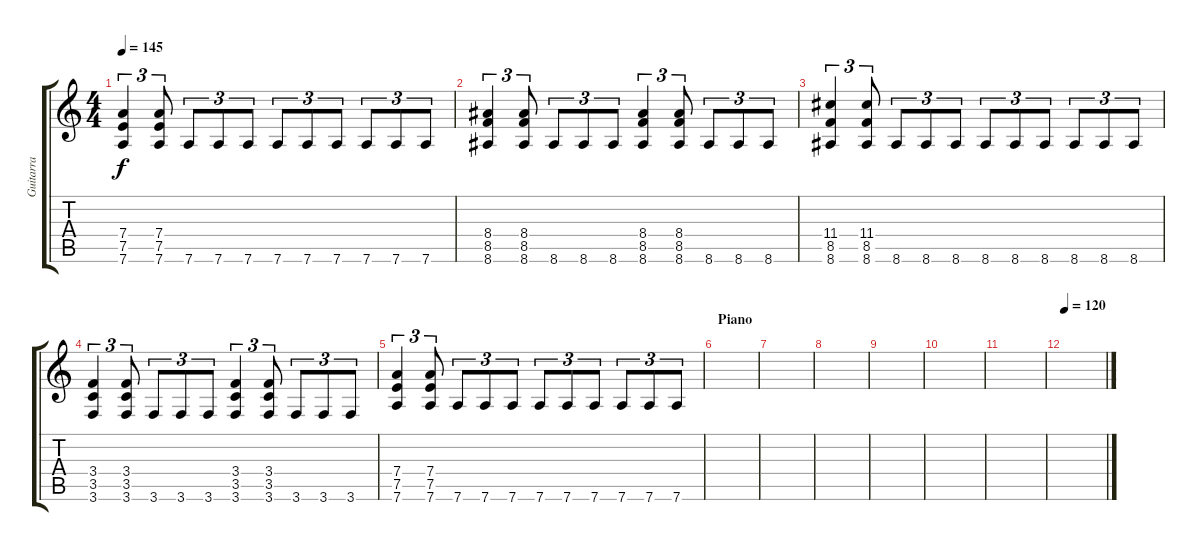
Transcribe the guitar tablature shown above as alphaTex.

\track ("Guitarra" "Guitarra") {instrument distortionguitar}
\staff {score tabs}
\tuning (E4 B3 G3 D3 A2 D2) {hide}
\ts (4 4)
\tempo 145
\clef g2
\ks c
(7.4 7.5 7.6).4{tu (3 2) dy f} (7.4 7.5 7.6).8{tu (3 2)} 7.6.8{tu (3 2)} 7.6.8{tu (3 2)} 7.6.8{tu (3 2)} 7.6.8{tu (3 2)} 7.6.8{tu (3 2)} 7.6.8{tu (3 2)} 7.6.8{tu (3 2)} 7.6.8{tu (3 2)} 7.6.8{tu (3 2)} |
(8.4 8.5 8.6).4{tu (3 2)} (8.4 8.5 8.6).8{tu (3 2)} 8.6.8{tu (3 2)} 8.6.8{tu (3 2)} 8.6.8{tu (3 2)} (8.4 8.5 8.6).4{tu (3 2)} (8.4 8.5 8.6).8{tu (3 2)} 8.6.8{tu (3 2)} 8.6.8{tu (3 2)} 8.6.8{tu (3 2)} |
(11.4 8.5 8.6).4{tu (3 2)} (11.4 8.5 8.6).8{tu (3 2)} 8.6.8{tu (3 2)} 8.6.8{tu (3 2)} 8.6.8{tu (3 2)} 8.6.8{tu (3 2)} 8.6.8{tu (3 2)} 8.6.8{tu (3 2)} 8.6.8{tu (3 2)} 8.6.8{tu (3 2)} 8.6.8{tu (3 2)} |
(3.4 3.5 3.6).4{tu (3 2)} (3.4 3.5 3.6).8{tu (3 2)} 3.6.8{tu (3 2)} 3.6.8{tu (3 2)} 3.6.8{tu (3 2)} (3.4 3.5 3.6).4{tu (3 2)} (3.4 3.5 3.6).8{tu (3 2)} 3.6.8{tu (3 2)} 3.6.8{tu (3 2)} 3.6.8{tu (3 2)} |
(7.4 7.5 7.6).4{tu (3 2)} (7.4 7.5 7.6).8{tu (3 2)} 7.6.8{tu (3 2)} 7.6.8{tu (3 2)} 7.6.8{tu (3 2)} 7.6.8{tu (3 2)} 7.6.8{tu (3 2)} 7.6.8{tu (3 2)} 7.6.8{tu (3 2)} 7.6.8{tu (3 2)} 7.6.8{tu (3 2)} |
\section ("" "Piano")
|
|
|
|
|
|
\tempo 120
